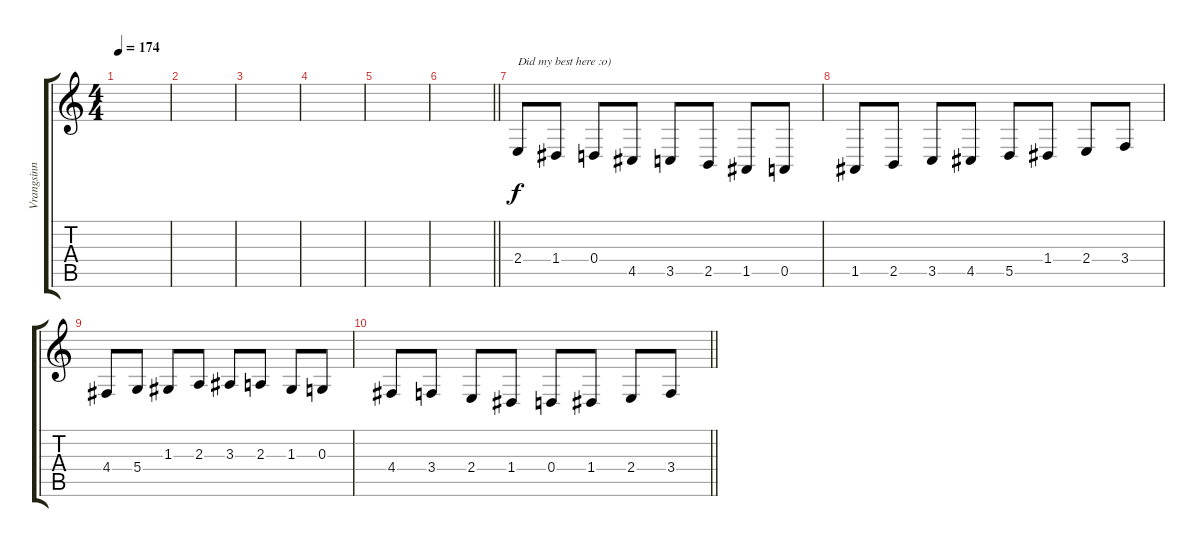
\track ("Vrangsinn - Sound FX" "Vrangsinn ") {instrument breathnoise}
\staff {score tabs}
\tuning (E4 B3 G3 D3 A2 E2) {hide}
\ts (4 4)
\tempo 174
\clef g2
\ks c
|
|
|
|
|
\barLineRight lightlight
|
2.4.8{txt "Did my best here :o)"} 1.4.8 0.4.8 4.5.8 3.5.8 2.5.8 1.5.8 0.5.8 |
1.5.8 2.5.8 3.5.8 4.5.8 5.5.8 1.4.8 2.4.8 3.4.8 |
4.4.8 5.4.8 1.3.8 2.3.8 3.3.8 2.3.8 1.3.8 0.3.8 |
\barLineRight lightlight
4.4.8 3.4.8 2.4.8 1.4.8 0.4.8 1.4.8 2.4.8 3.4.8
